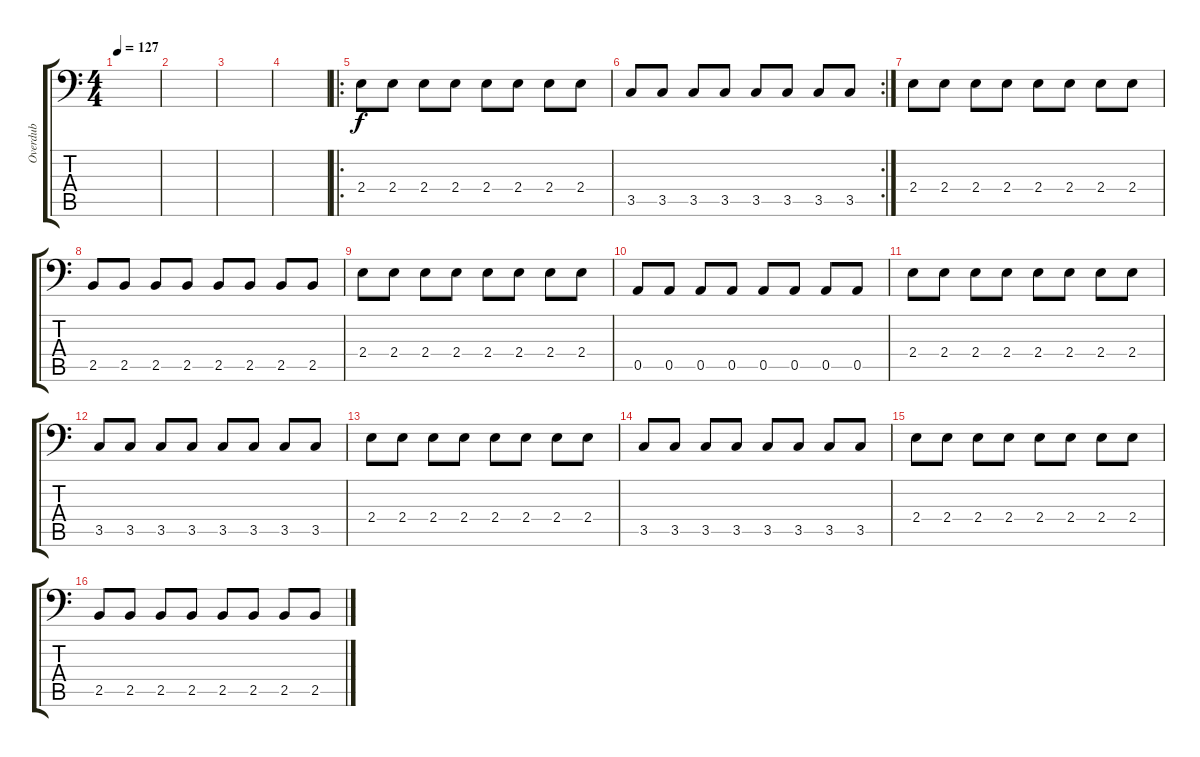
\track ("Overdub" "Overdub") {instrument electricbassfinger}
\staff {score tabs}
\tuning (E3 B2 G2 D2 A1 E1) {hide}
\ts (4 4)
\tempo 127
\clef f4
\ks c
|
|
|
|
\ro
2.4.8 2.4.8 2.4.8 2.4.8 2.4.8 2.4.8 2.4.8 2.4.8 |
\rc 2
3.5.8 3.5.8 3.5.8 3.5.8 3.5.8 3.5.8 3.5.8 3.5.8 |
2.4.8 2.4.8 2.4.8 2.4.8 2.4.8 2.4.8 2.4.8 2.4.8 |
2.5.8 2.5.8 2.5.8 2.5.8 2.5.8 2.5.8 2.5.8 2.5.8 |
2.4.8 2.4.8 2.4.8 2.4.8 2.4.8 2.4.8 2.4.8 2.4.8 |
0.5.8 0.5.8 0.5.8 0.5.8 0.5.8 0.5.8 0.5.8 0.5.8 |
2.4.8 2.4.8 2.4.8 2.4.8 2.4.8 2.4.8 2.4.8 2.4.8 |
3.5.8 3.5.8 3.5.8 3.5.8 3.5.8 3.5.8 3.5.8 3.5.8 |
2.4.8 2.4.8 2.4.8 2.4.8 2.4.8 2.4.8 2.4.8 2.4.8 |
3.5.8 3.5.8 3.5.8 3.5.8 3.5.8 3.5.8 3.5.8 3.5.8 |
2.4.8 2.4.8 2.4.8 2.4.8 2.4.8 2.4.8 2.4.8 2.4.8 |
2.5.8 2.5.8 2.5.8 2.5.8 2.5.8 2.5.8 2.5.8 2.5.8
